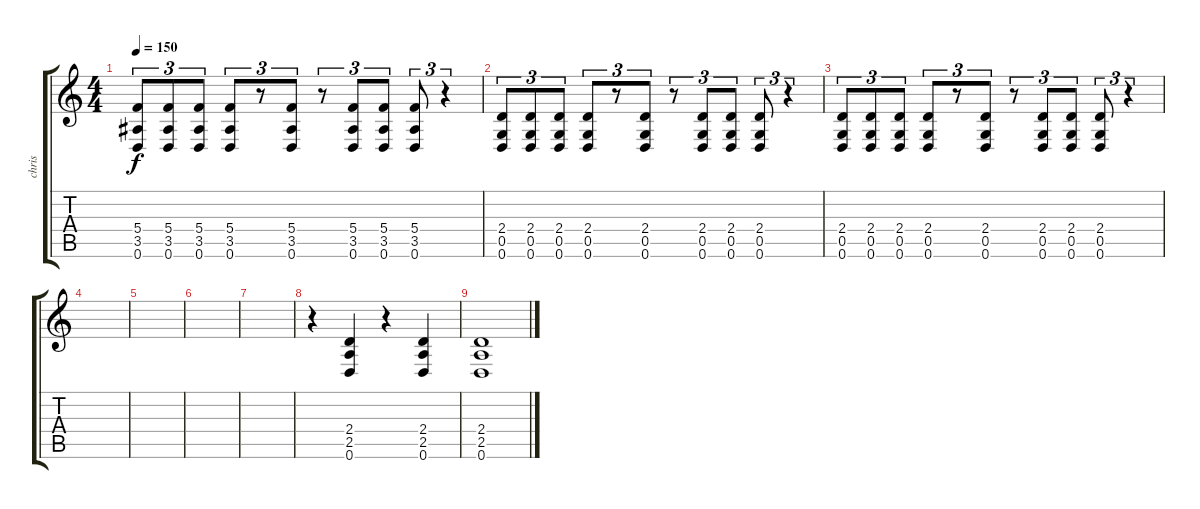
\track ("chris" "chris") {instrument distortionguitar}
\staff {score tabs}
\tuning (D4 A3 F3 C3 G2 D2) {hide}
\ts (4 4)
\tempo 150
\clef g2
\ks c
(5.4 3.5 0.6).8{tu (3 2) dy f} (5.4 3.5 0.6).8{tu (3 2)} (5.4 3.5 0.6).8{tu (3 2)} (5.4 3.5 0.6).8{tu (3 2)} r.8{tu (3 2)} (5.4 3.5 0.6).8{tu (3 2)} r.8{tu (3 2)} (5.4 3.5 0.6).8{tu (3 2)} (5.4 3.5 0.6).8{tu (3 2)} (5.4 3.5 0.6).8{tu (3 2)} r.4{tu (3 2)} |
(2.4 0.5 0.6).8{tu (3 2)} (2.4 0.5 0.6).8{tu (3 2)} (2.4 0.5 0.6).8{tu (3 2)} (2.4 0.5 0.6).8{tu (3 2)} r.8{tu (3 2)} (2.4 0.5 0.6).8{tu (3 2)} r.8{tu (3 2)} (2.4 0.5 0.6).8{tu (3 2)} (2.4 0.5 0.6).8{tu (3 2)} (2.4 0.5 0.6).8{tu (3 2)} r.4{tu (3 2)} |
(2.4 0.5 0.6).8{tu (3 2)} (2.4 0.5 0.6).8{tu (3 2)} (2.4 0.5 0.6).8{tu (3 2)} (2.4 0.5 0.6).8{tu (3 2)} r.8{tu (3 2)} (2.4 0.5 0.6).8{tu (3 2)} r.8{tu (3 2)} (2.4 0.5 0.6).8{tu (3 2)} (2.4 0.5 0.6).8{tu (3 2)} (2.4 0.5 0.6).8{tu (3 2)} r.4{tu (3 2)} |
|
|
|
|
r.4 (2.4 2.5 0.6).4 r.4 (2.4 2.5 0.6).4 |
(2.4 2.5 0.6).1
